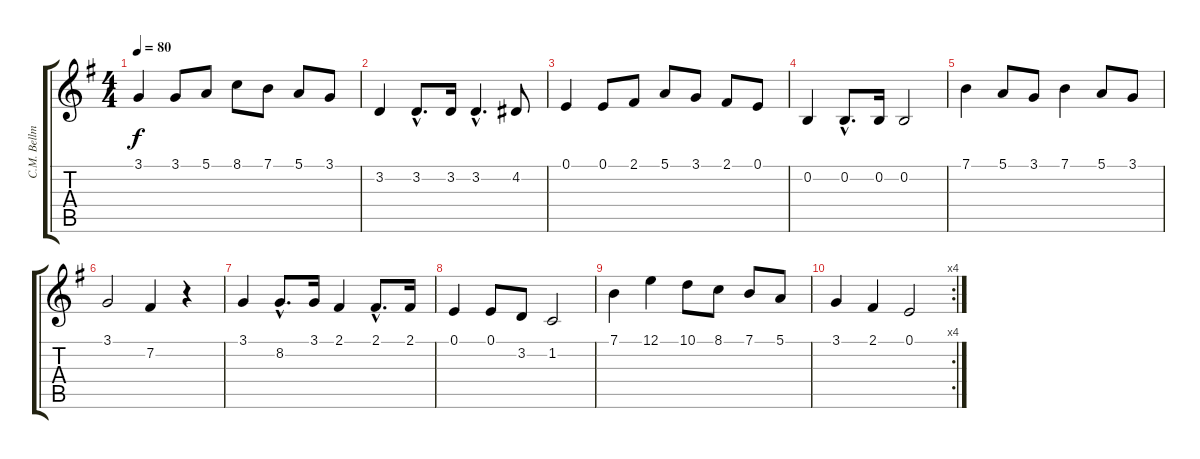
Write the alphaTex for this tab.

\track ("C.M. Bellman (sequenced by Többizz)" "C.M. Bellm") {instrument cello}
\staff {score tabs}
\tuning (E4 B3 G3 D3 A2 E2) {hide}
\ts (4 4)
\tempo 80
\clef g2
\ks eminor
3.1.4{dy f} 3.1.8 5.1.8 8.1.8 7.1.8 5.1.8 3.1.8 |
3.2.4 3.2{hac}.8{d} 3.2.16 3.2{hac}.4{d} 4.2.8 |
0.1.4 0.1.8 2.1.8 5.1.8 3.1.8 2.1.8 0.1.8 |
0.2.4 0.2{hac}.8{d} 0.2.16 0.2.2 |
7.1.4 5.1.8 3.1.8 7.1.4 5.1.8 3.1.8 |
3.1.2 7.2.4 r.4 |
3.1.4 8.2{hac}.8{d} 3.1.16 2.1.4 2.1{hac}.8{d} 2.1.16 |
0.1.4 0.1.8 3.2.8 1.2.2 |
7.1.4 12.1.4 10.1.8 8.1.8 7.1.8 5.1.8 |
\rc 4
3.1.4 2.1.4 0.1.2
